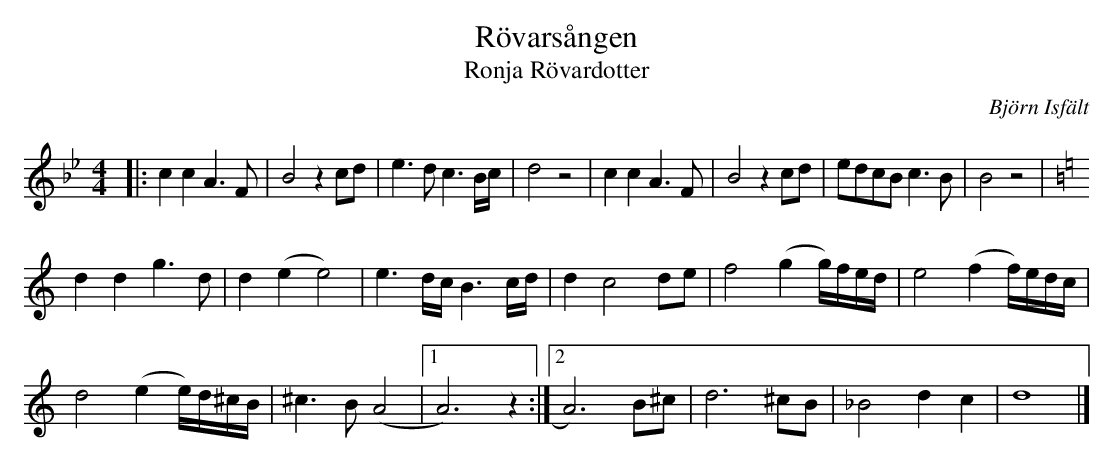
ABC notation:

X:1
T: Rövarsången
T: Ronja Rövardotter
O: Björn Isfält
M: 4/4
L: 1/8
K: Bb
V: 1
|: c2c2A2>F2 | B4z2cd | e2>d2 c3B/c/ | d4z4 | c2c2A3F | B4z2cd | edcBc2>B2 | B4z4 |
K: C
d2d2g2>d2 | d2(e2e4) | e3d/c/B3c/d/ | d2c4de | f4(g2g/)f/e/d/ | e4(f2f/)e/d/c/ |
d4(e2e/)d/^c/B/ | ^c3B(A4 |1 A6)z2 :|2 A6)B^c | d6^cB | _B4d2c2 | d8 |]
